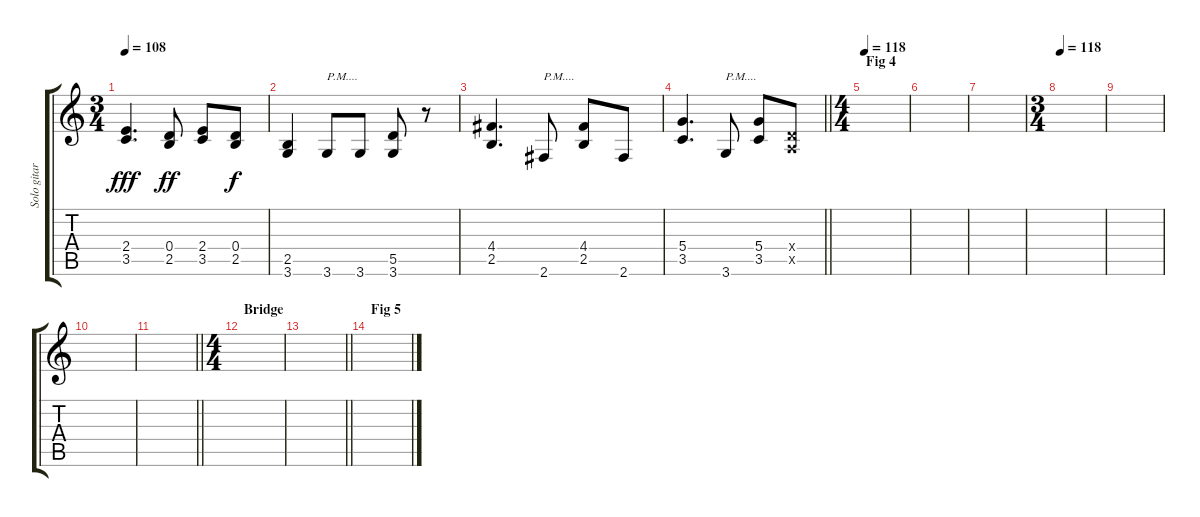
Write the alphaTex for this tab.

\track ("Solo gitar" "Solo gitar") {instrument overdrivenguitar}
\staff {score tabs}
\tuning (E4 B3 G3 D3 A2 E2) {hide}
\ts (3 4)
\tempo 108
\clef g2
\ks c
(2.4 3.5).4{d dy fff volume 12} (0.4 2.5).8{dy ff} (2.4 3.5).8 (0.4 2.5).8{dy f} |
(2.5 3.6).4 3.6.8{txt "P.M...."} 3.6.8 (5.5 3.6).8 r.8 |
(4.4 2.5).4{d} 2.6.8{txt "P.M...."} (4.4 2.5).8 2.6.8 |
\barLineRight lightlight
(5.4 3.5).4{d} 3.6.8{txt "P.M...."} (5.4 3.5).8 (0.4{x} 0.5{x}).8 |
\ts (4 4)
\section ("" "Fig 4")
\tempo 118
|
|
|
\ts (3 4)
\tempo 118
|
|
|
\barLineRight lightlight
|
\ts (4 4)
\section ("" "Bridge")
|
\barLineRight lightlight
|
\section ("" "Fig 5")
